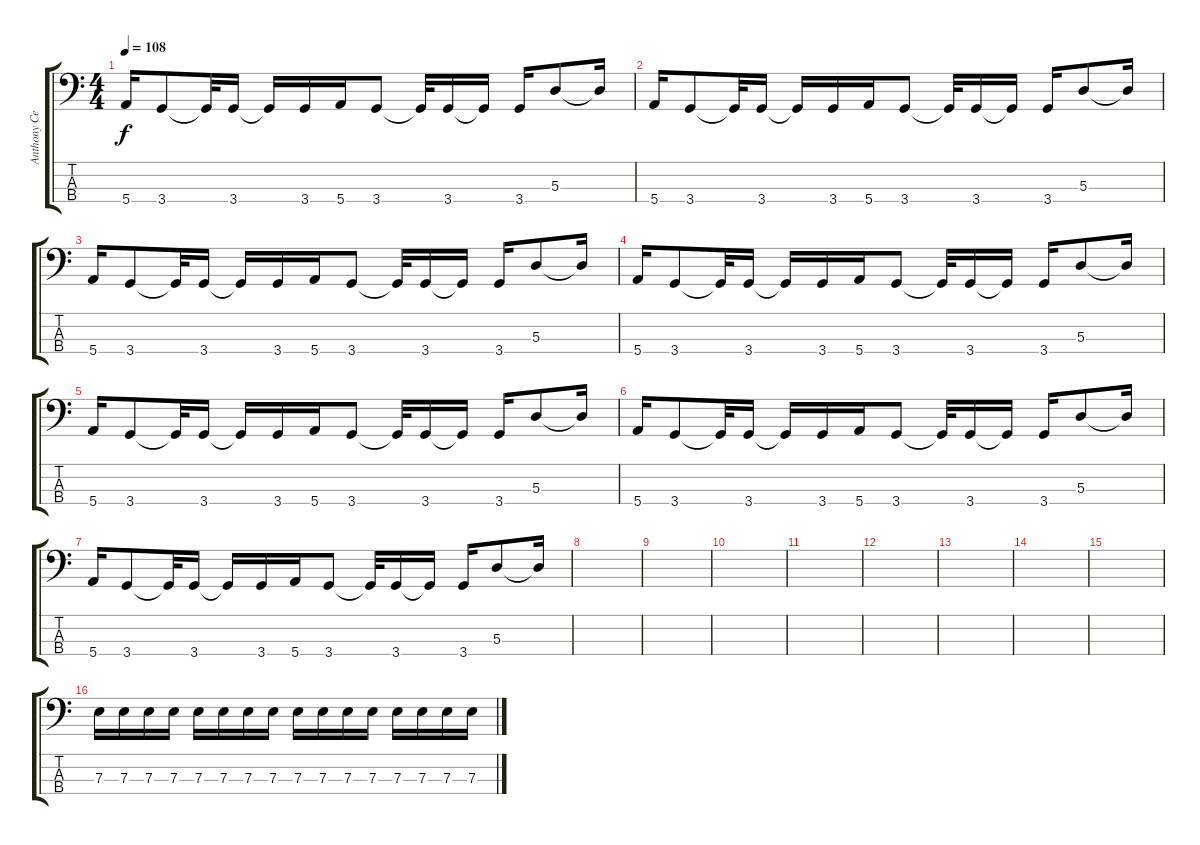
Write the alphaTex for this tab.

\track ("Anthony Celestino" "Anthony Ce") {instrument electricbassfinger}
\staff {score tabs}
\tuning (G2 D2 A1 E1) {hide}
\ts (4 4)
\tempo 108
\clef f4
\ks c
5.4.16{dy f} 3.4.8 3.4{t}.32 3.4.16 3.4{t}.16 3.4.16 5.4.16 3.4.8 3.4{t}.32 3.4.16 3.4{t}.16 3.4.16 5.3.8 5.3{t}.16 |
5.4.16 3.4.8 3.4{t}.32 3.4.16 3.4{t}.16 3.4.16 5.4.16 3.4.8 3.4{t}.32 3.4.16 3.4{t}.16 3.4.16 5.3.8 5.3{t}.16 |
5.4.16 3.4.8 3.4{t}.32 3.4.16 3.4{t}.16 3.4.16 5.4.16 3.4.8 3.4{t}.32 3.4.16 3.4{t}.16 3.4.16 5.3.8 5.3{t}.16 |
5.4.16 3.4.8 3.4{t}.32 3.4.16 3.4{t}.16 3.4.16 5.4.16 3.4.8 3.4{t}.32 3.4.16 3.4{t}.16 3.4.16 5.3.8 5.3{t}.16 |
5.4.16 3.4.8 3.4{t}.32 3.4.16 3.4{t}.16 3.4.16 5.4.16 3.4.8 3.4{t}.32 3.4.16 3.4{t}.16 3.4.16 5.3.8 5.3{t}.16 |
5.4.16 3.4.8 3.4{t}.32 3.4.16 3.4{t}.16 3.4.16 5.4.16 3.4.8 3.4{t}.32 3.4.16 3.4{t}.16 3.4.16 5.3.8 5.3{t}.16 |
5.4.16 3.4.8 3.4{t}.32 3.4.16 3.4{t}.16 3.4.16 5.4.16 3.4.8 3.4{t}.32 3.4.16 3.4{t}.16 3.4.16 5.3.8 5.3{t}.16 |
|
|
|
|
|
|
|
|
7.3.16 7.3.16 7.3.16 7.3.16 7.3.16 7.3.16 7.3.16 7.3.16 7.3.16 7.3.16 7.3.16 7.3.16 7.3.16 7.3.16 7.3.16 7.3.16
